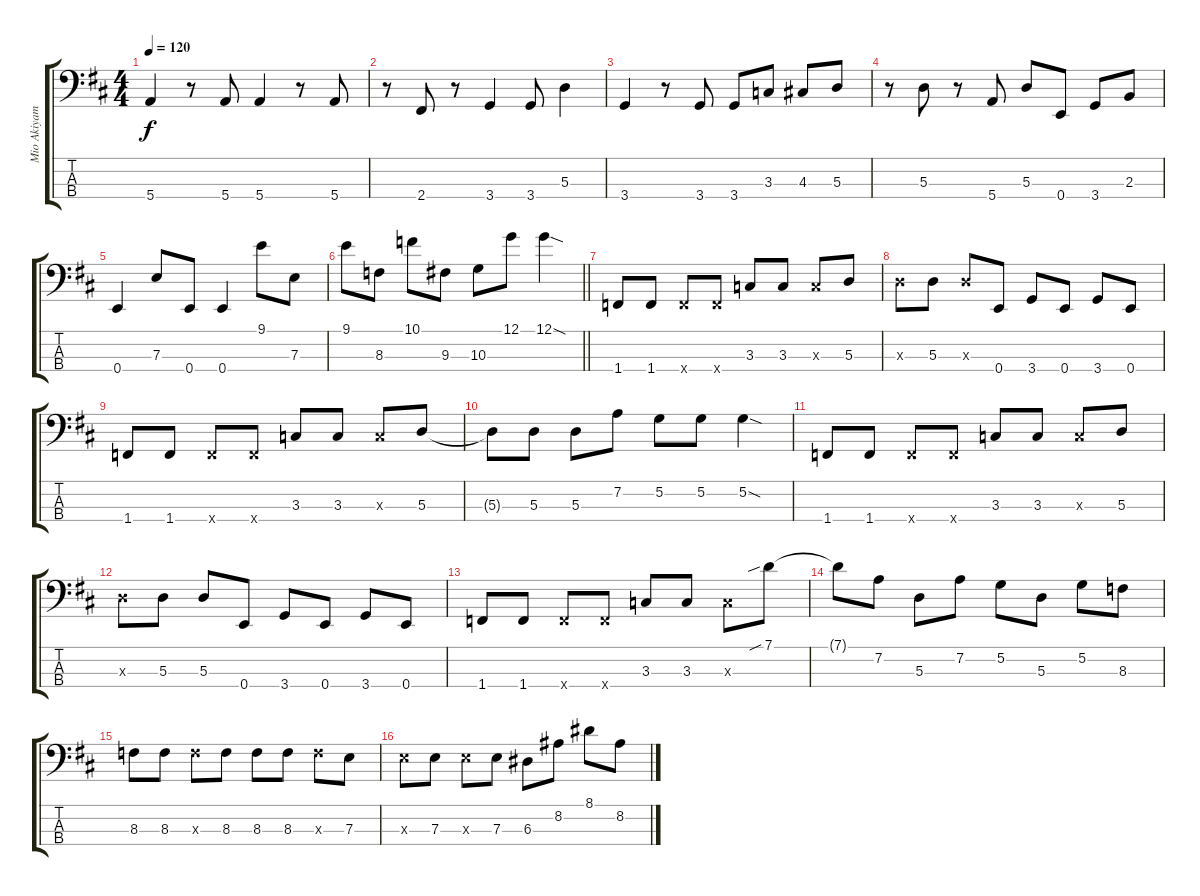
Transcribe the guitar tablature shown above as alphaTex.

\track ("Mio Akiyama" "Mio Akiyam") {instrument electricbassfinger}
\staff {score tabs}
\tuning (G2 D2 A1 E1) {hide}
\ts (4 4)
\tempo 120
\clef f4
\ks d
5.4.4{dy f} r.8 5.4.8 5.4.4 r.8 5.4.8 |
r.8 2.4.8 r.8 3.4.4 3.4.8 5.3.4 |
3.4.4 r.8 3.4.8 3.4.8 3.3.8 4.3.8 5.3.8 |
r.8 5.3.8 r.8 5.4.8 5.3.8 0.4.8 3.4.8 2.3.8 |
0.4.4 7.3.8 0.4.8 0.4.4 9.1.8 7.3.8 |
\barLineRight lightlight
9.1.8 8.3.8 10.1.8 9.3.8 10.3.8 12.1.8 12.1{sod}.4 |
1.4.8 1.4.8 1.4{x}.8 1.4{x}.8 3.3.8 3.3.8 3.3{x}.8 5.3.8 |
5.3{x}.8 5.3.8 5.3{x}.8 0.4.8 3.4.8 0.4.8 3.4.8 0.4.8 |
1.4.8 1.4.8 1.4{x}.8 1.4{x}.8 3.3.8 3.3.8 3.3{x}.8 5.3.8 |
5.3{t}.8 5.3.8 5.3.8 7.2.8 5.2.8 5.2.8 5.2{sod}.4 |
1.4.8 1.4.8 1.4{x}.8 1.4{x}.8 3.3.8 3.3.8 3.3{x}.8 5.3.8 |
5.3{x}.8 5.3.8 5.3.8 0.4.8 3.4.8 0.4.8 3.4.8 0.4.8 |
1.4.8 1.4.8 1.4{x}.8 1.4{x}.8 3.3.8 3.3.8 3.3{x}.8 7.1{sib}.8 |
7.1{t}.8 7.2.8 5.3.8 7.2.8 5.2.8 5.3.8 5.2.8 8.3.8 |
8.3.8 8.3.8 8.3{x}.8 8.3.8 8.3.8 8.3.8 8.3{x}.8 7.3.8 |
7.3{x}.8 7.3.8 7.3{x}.8 7.3.8 6.3.8 8.2.8 8.1.8 8.2.8
